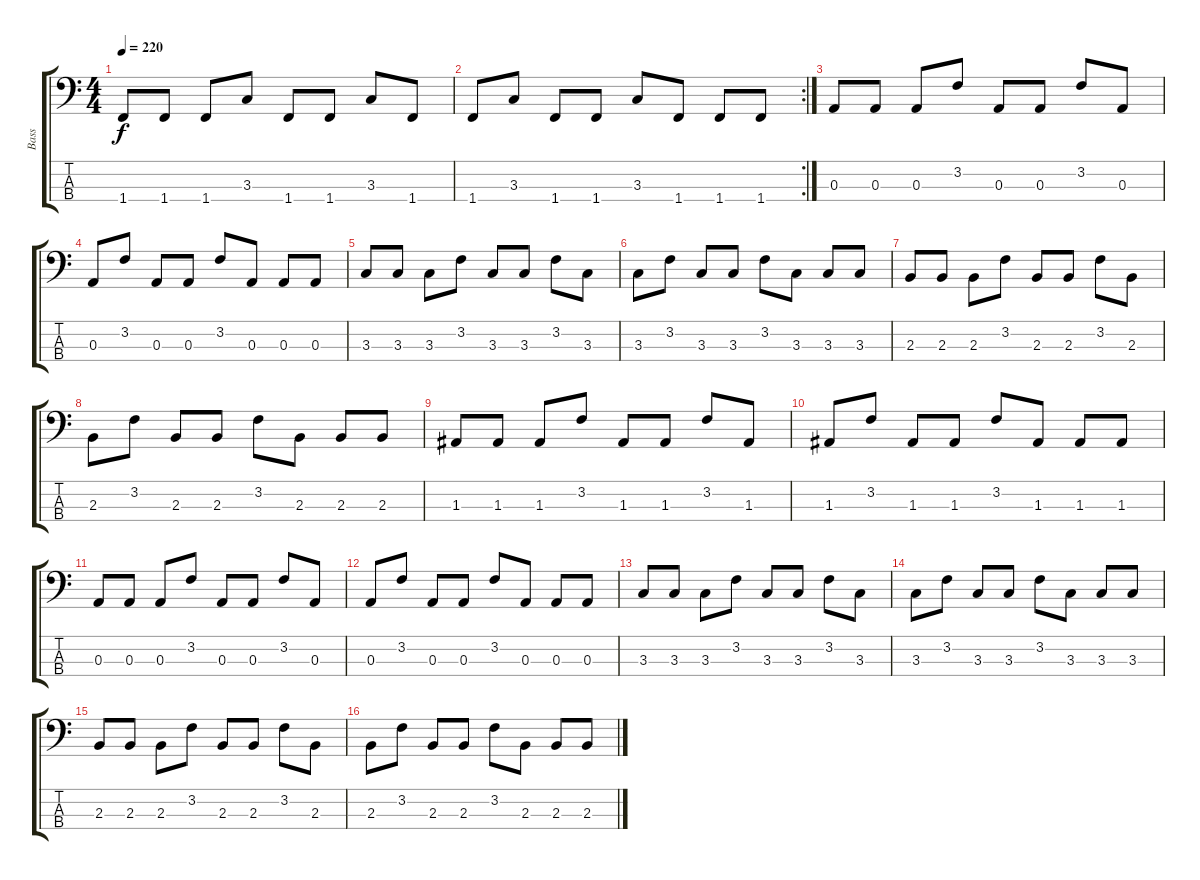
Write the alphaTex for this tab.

\track ("Bass" "Bass") {instrument electricbasspick}
\staff {score tabs}
\tuning (G2 D2 A1 E1) {hide}
\ts (4 4)
\tempo 220
\clef f4
\ks c
1.4.8{dy f} 1.4.8 1.4.8 3.3.8 1.4.8 1.4.8 3.3.8 1.4.8 |
\rc 2
1.4.8 3.3.8 1.4.8 1.4.8 3.3.8 1.4.8 1.4.8 1.4.8 |
0.3.8 0.3.8 0.3.8 3.2.8 0.3.8 0.3.8 3.2.8 0.3.8 |
0.3.8 3.2.8 0.3.8 0.3.8 3.2.8 0.3.8 0.3.8 0.3.8 |
3.3.8 3.3.8 3.3.8 3.2.8 3.3.8 3.3.8 3.2.8 3.3.8 |
3.3.8 3.2.8 3.3.8 3.3.8 3.2.8 3.3.8 3.3.8 3.3.8 |
2.3.8 2.3.8 2.3.8 3.2.8 2.3.8 2.3.8 3.2.8 2.3.8 |
2.3.8 3.2.8 2.3.8 2.3.8 3.2.8 2.3.8 2.3.8 2.3.8 |
1.3.8 1.3.8 1.3.8 3.2.8 1.3.8 1.3.8 3.2.8 1.3.8 |
1.3.8 3.2.8 1.3.8 1.3.8 3.2.8 1.3.8 1.3.8 1.3.8 |
0.3.8 0.3.8 0.3.8 3.2.8 0.3.8 0.3.8 3.2.8 0.3.8 |
0.3.8 3.2.8 0.3.8 0.3.8 3.2.8 0.3.8 0.3.8 0.3.8 |
3.3.8 3.3.8 3.3.8 3.2.8 3.3.8 3.3.8 3.2.8 3.3.8 |
3.3.8 3.2.8 3.3.8 3.3.8 3.2.8 3.3.8 3.3.8 3.3.8 |
2.3.8 2.3.8 2.3.8 3.2.8 2.3.8 2.3.8 3.2.8 2.3.8 |
2.3.8 3.2.8 2.3.8 2.3.8 3.2.8 2.3.8 2.3.8 2.3.8
